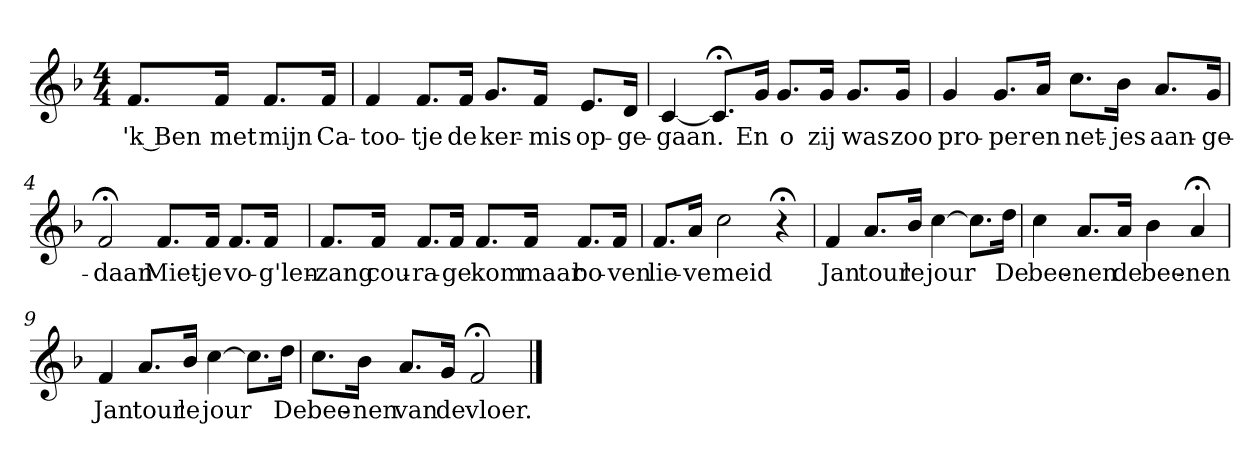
**kern	**text
*part1	*part1
*staff1	*staff1
*k[b-]	*
*F:	*
*M4/4	*
*MM120	*
=	=
8.fL	'k Ben
16fJk	met
8.fL	mijn
16fJk	Ca-
=1	=1
4f	-too-
8.fL	-tje
16fJk	de
8.gL	ker-
16fJk	-mis
8.eL	op-
16dJk	-ge-
=2	=2
[4c	-gaan.
8.c;<L]	.
16gJk	En
8.gL	o
16gJk	zij
8.gL	was
16gJk	zoo
=3	=3
4g	pro-
8.gL	-per
16aJk	en
8.ccL	net-
16b-Jk	-jes
8.aL	aan-
16gJk	-ge-
=4	=4
2f;<	-daan
8.fL	Miet-
16fJk	-je
8.fL	vo-
16fJk	-g'len-
=5	=5
8.fL	-zang
16fJk	cou-
8.fL	-ra-
16fJk	-ge
8.fL	kom
16fJk	maar
8.fL	bo-
16fJk	-ven
=6	=6
8.fL	lie-
16aJk	-ve
2cc	meid
4r;<	.
=7	=7
4f	Jan
8.aL	tour
16b-Jk	le
[4cc	jour
8.ccL]	.
16ddJk	De
=8	=8
4cc	bee-
8.aL	-nen
16aJk	de
4b-	bee-
4a;<	-nen
=9	=9
4f	Jan
8.aL	tour
16b-Jk	le
[4cc	jour
8.ccL]	.
16ddJk	De
=10	=10
8.ccL	bee-
16b-Jk	-nen
8.aL	van
16gJk	de
2f;<	vloer.
==	==
*-	*-
